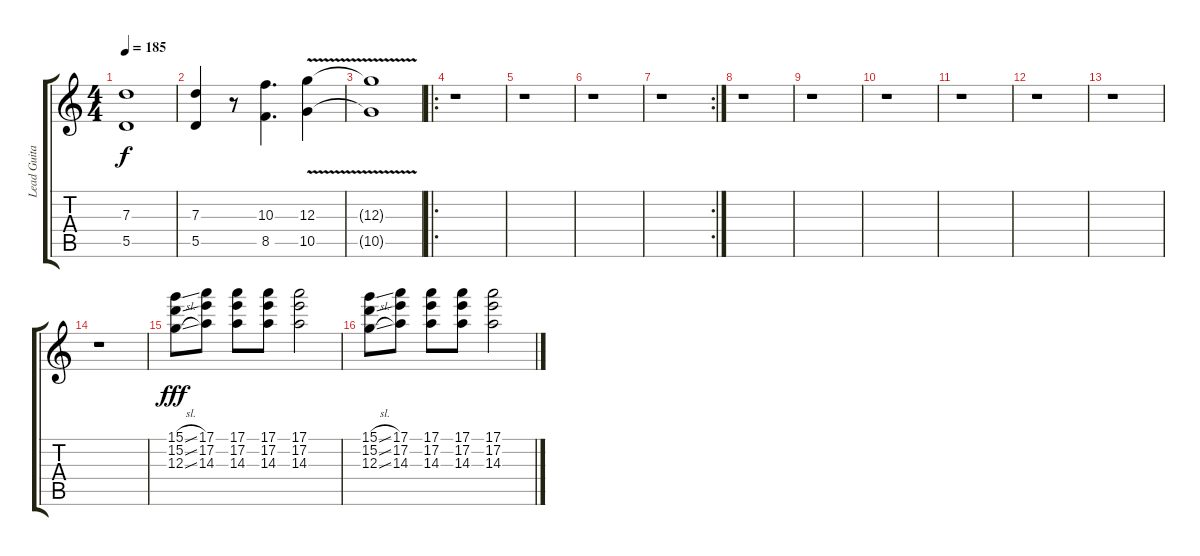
\track ("Lead Guitar" "Lead Guita") {instrument overdrivenguitar}
\staff {score tabs}
\tuning (E4 B3 G3 D3 A2 E2) {hide}
\ts (4 4)
\tempo 185
\clef g2
\ks c
(7.3{t} 5.5{t}).1{dy f} |
(7.3 5.5).4 r.8 (10.3 8.5).4{d} (12.3{v} 10.5).4 |
(12.3{t} 10.5{t}).1 |
\ro
r.1 |
r.1 |
r.1 |
\rc 2
r.1 |
r.1 |
r.1 |
r.1 |
r.1 |
r.1 |
r.1 |
r.1 |
(15.1{sl} 15.2{sl} 12.3{sl}).8{dy fff volume 6} (17.1 17.2 14.3).8 (17.1 17.2 14.3).8 (17.1 17.2 14.3).8 (17.1 17.2 14.3).2 |
(15.1{sl} 15.2{sl} 12.3{sl}).8 (17.1 17.2 14.3).8 (17.1 17.2 14.3).8 (17.1 17.2 14.3).8 (17.1 17.2 14.3).2
